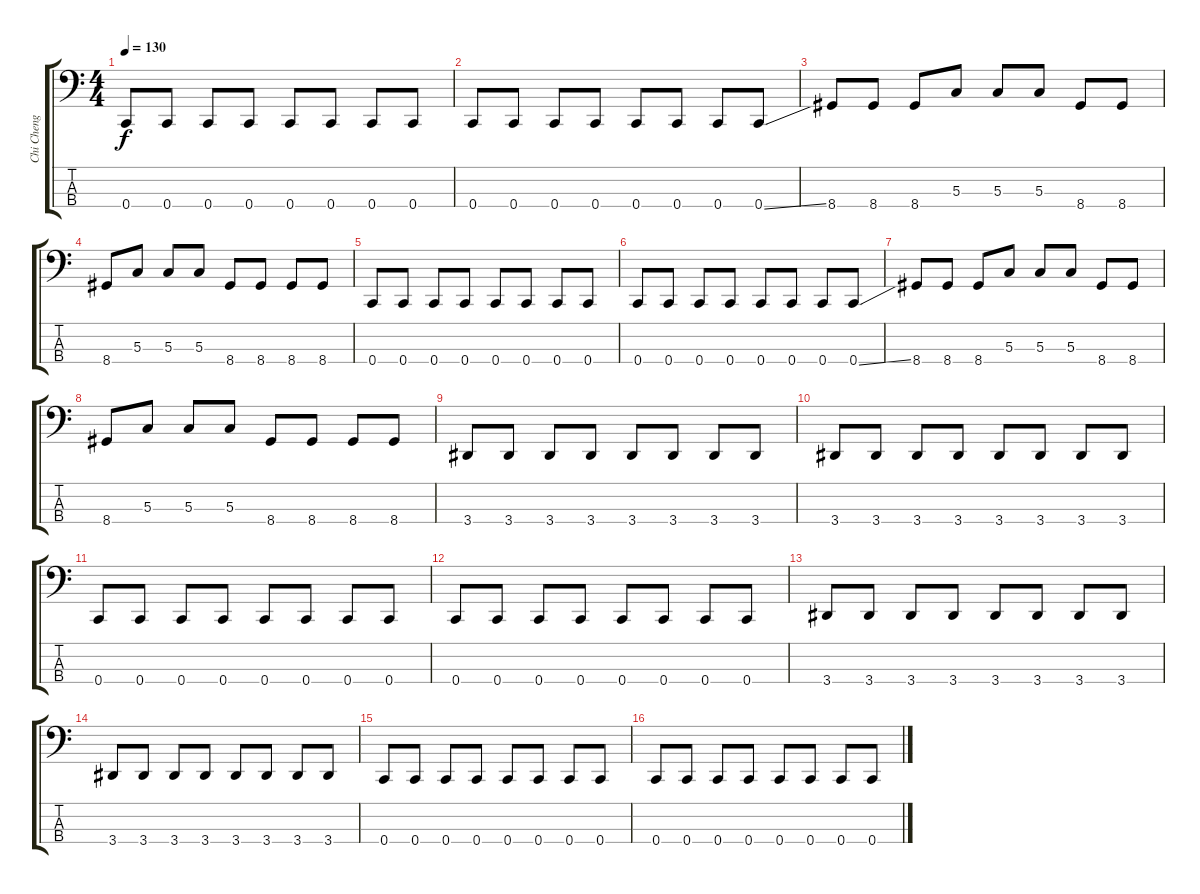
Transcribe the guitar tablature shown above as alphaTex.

\track ("Chi Cheng" "Chi Cheng") {instrument electricbassfinger}
\staff {score tabs}
\tuning (G2 D2 G1 C1) {hide}
\ts (4 4)
\tempo 130
\clef f4
\ks c
0.4.8{dy f} 0.4.8 0.4.8 0.4.8 0.4.8 0.4.8 0.4.8 0.4.8 |
0.4.8 0.4.8 0.4.8 0.4.8 0.4.8 0.4.8 0.4.8 0.4{ss}.8 |
8.4.8 8.4.8 8.4.8 5.3.8 5.3.8 5.3.8 8.4.8 8.4.8 |
8.4.8 5.3.8 5.3.8 5.3.8 8.4.8 8.4.8 8.4.8 8.4.8 |
0.4.8 0.4.8 0.4.8 0.4.8 0.4.8 0.4.8 0.4.8 0.4.8 |
0.4.8 0.4.8 0.4.8 0.4.8 0.4.8 0.4.8 0.4.8 0.4{ss}.8 |
8.4.8 8.4.8 8.4.8 5.3.8 5.3.8 5.3.8 8.4.8 8.4.8 |
8.4.8 5.3.8 5.3.8 5.3.8 8.4.8 8.4.8 8.4.8 8.4.8 |
3.4.8 3.4.8 3.4.8 3.4.8 3.4.8 3.4.8 3.4.8 3.4.8 |
3.4.8 3.4.8 3.4.8 3.4.8 3.4.8 3.4.8 3.4.8 3.4.8 |
0.4.8 0.4.8 0.4.8 0.4.8 0.4.8 0.4.8 0.4.8 0.4.8 |
0.4.8 0.4.8 0.4.8 0.4.8 0.4.8 0.4.8 0.4.8 0.4.8 |
3.4.8 3.4.8 3.4.8 3.4.8 3.4.8 3.4.8 3.4.8 3.4.8 |
3.4.8 3.4.8 3.4.8 3.4.8 3.4.8 3.4.8 3.4.8 3.4.8 |
0.4.8 0.4.8 0.4.8 0.4.8 0.4.8 0.4.8 0.4.8 0.4.8 |
0.4.8 0.4.8 0.4.8 0.4.8 0.4.8 0.4.8 0.4.8 0.4.8
